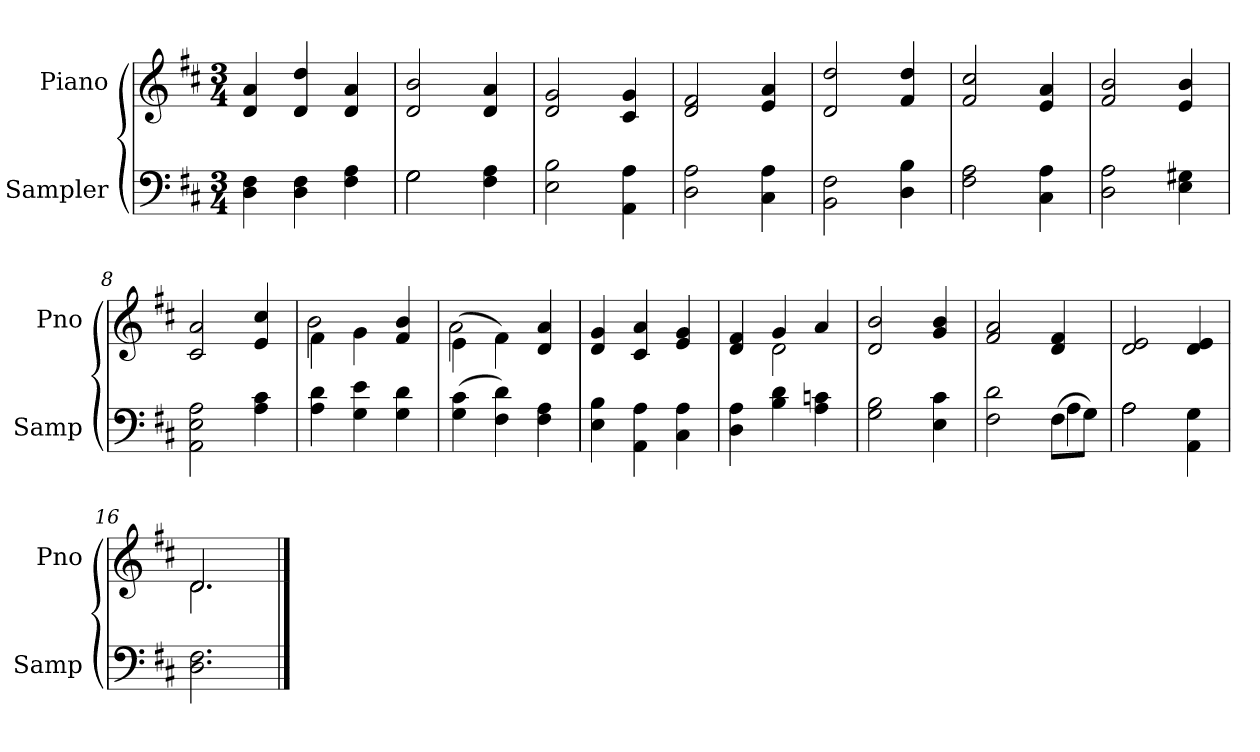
**kern	**kern
*part2	*part1
*staff2	*staff1
*I"Sampler	*I"Piano
*I'Samp	*I'Pno
*clefF4	*clefG2
*k[f#c#]	*k[f#c#]
*D:	*D:
*M3/4	*M3/4
=1	=1
4D 4F#	4d 4a
4D 4F#	4d 4dd
4F# 4A	4d 4a
=2	=2
*^	*
2G\	2G	2d 2b
4F# 4A	4ryy	4d 4a
*v	*v	*
=3	=3
2E 2B	2d 2g
4AA 4A	4c# 4g
=4	=4
2D 2A	2d 2f#
4C# 4A	4e 4a
=5	=5
2BB 2F#	2d 2dd
4D 4B	4f# 4dd
=6	=6
2F# 2A	2f# 2cc#
4C# 4A	4e 4a
=7	=7
2D 2A	2f# 2b
4E 4G#X	4e 4b
=8	=8
2AA 2E 2A	2c# 2a
4A 4c#	4e 4cc#
=9	=9
*	*^
4A 4d	4f#\	2b
4G 4e	4g\	.
4G 4d	4f# 4b	4ryy
=10	=10	=10
(4G 4c#	(4e\	2a
4F# 4d)	4f#\)	.
4F# 4A	4d 4a	4ryy
*	*v	*v
=11	=11
4E 4B	4d 4g
4AA 4A	4c# 4a
4C# 4A	4e 4g
=12	=12
*	*^
4D 4A	4d 4f#	4ryy
4B 4d	4g/	2d
4A 4cn	4a/	.
*	*v	*v
=13	=13
2G 2B	2d 2b
4E 4c#	4g 4b
=14	=14
*^	*
2F# 2d	2ryy	2f# 2a
(8F#\L	4A	4d 4f#
8G\J)	.	.
=15	=15	=15
2A\	2A	2d 2e
4AA 4G	4ryy	4d 4e
*v	*v	*
=16	=16
*	*^
2.D 2.F#	2.d/	2.d
*	*v	*v
==	==
*-	*-
